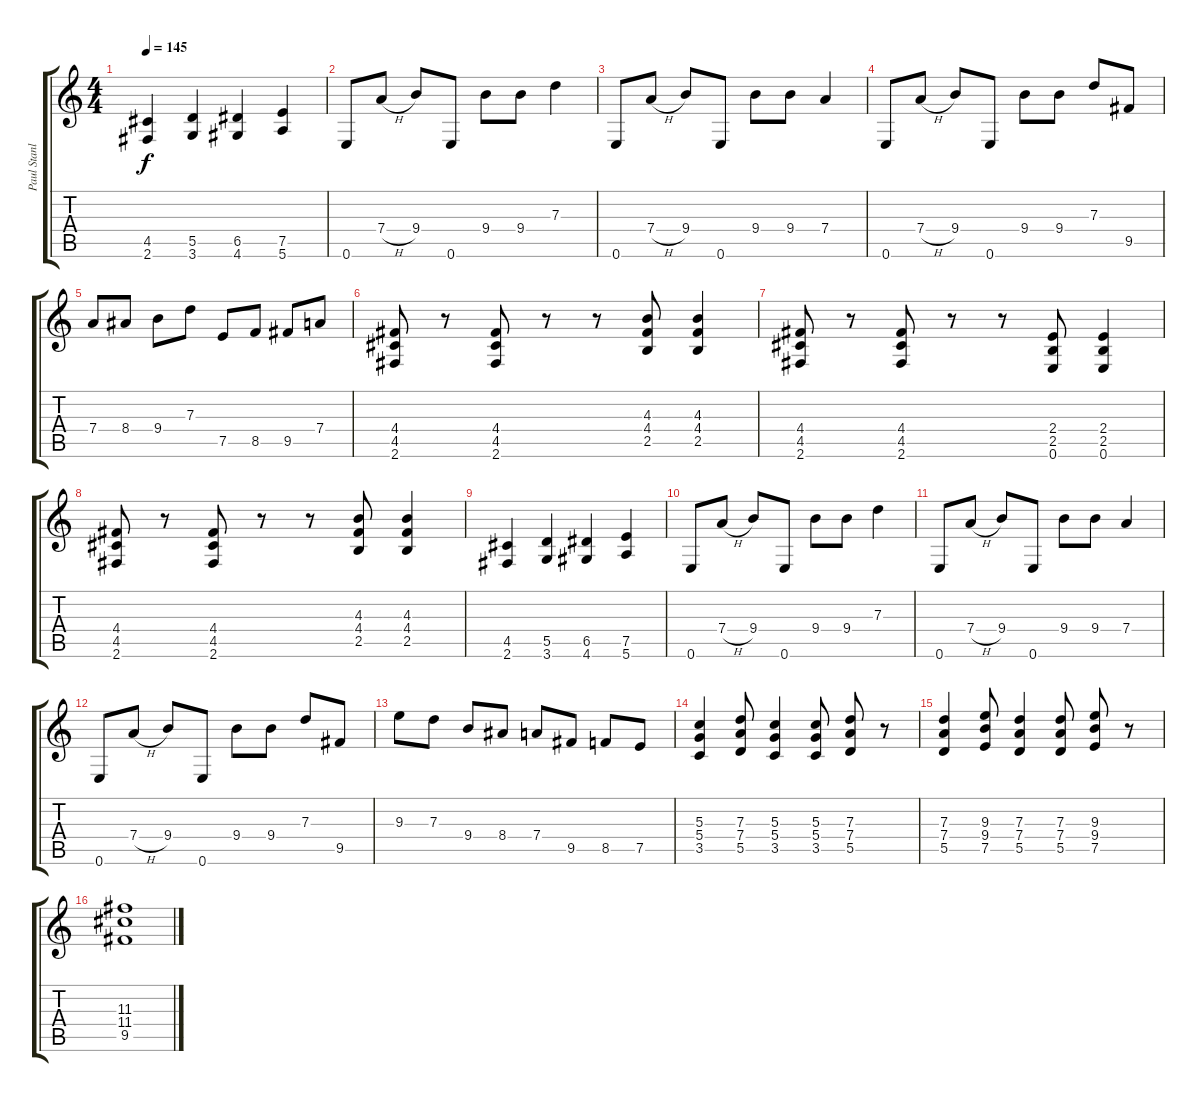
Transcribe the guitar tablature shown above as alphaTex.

\track ("Paul Stanley [Rhythm Guitar]" "Paul Stanl") {instrument distortionguitar}
\staff {score tabs}
\tuning (E4 B3 G3 D3 A2 E2) {hide}
\ts (4 4)
\tempo 145
\clef g2
\ks c
(4.5 2.6).4{dy f} (5.5 3.6).4 (6.5 4.6).4 (7.5 5.6).4 |
0.6.8 7.4{h}.8 9.4.8 0.6.8 9.4.8 9.4.8 7.3.4 |
0.6.8 7.4{h}.8 9.4.8 0.6.8 9.4.8 9.4.8 7.4.4 |
0.6.8 7.4{h}.8 9.4.8 0.6.8 9.4.8 9.4.8 7.3.8 9.5.8 |
7.4.8 8.4.8 9.4.8 7.3.8 7.5.8 8.5.8 9.5.8 7.4.8 |
(4.4 4.5 2.6).8 r.8 (4.4 4.5 2.6).8 r.8 r.8 (4.3 4.4 2.5).8 (4.3 4.4 2.5).4 |
(4.4 4.5 2.6).8 r.8 (4.4 4.5 2.6).8 r.8 r.8 (2.4 2.5 0.6).8 (2.4 2.5 0.6).4 |
(4.4 4.5 2.6).8 r.8 (4.4 4.5 2.6).8 r.8 r.8 (4.3 4.4 2.5).8 (4.3 4.4 2.5).4 |
(4.5 2.6).4 (5.5 3.6).4 (6.5 4.6).4 (7.5 5.6).4 |
0.6.8 7.4{h}.8 9.4.8 0.6.8 9.4.8 9.4.8 7.3.4 |
0.6.8 7.4{h}.8 9.4.8 0.6.8 9.4.8 9.4.8 7.4.4 |
0.6.8 7.4{h}.8 9.4.8 0.6.8 9.4.8 9.4.8 7.3.8 9.5.8 |
9.3.8 7.3.8 9.4.8 8.4.8 7.4.8 9.5.8 8.5.8 7.5.8 |
(5.3 5.4 3.5).4 (7.3 7.4 5.5).8 (5.3 5.4 3.5).4 (5.3 5.4 3.5).8 (7.3 7.4 5.5).8 r.8 |
(7.3 7.4 5.5).4 (9.3 9.4 7.5).8 (7.3 7.4 5.5).4 (7.3 7.4 5.5).8 (9.3 9.4 7.5).8 r.8 |
(11.3 11.4 9.5).1
